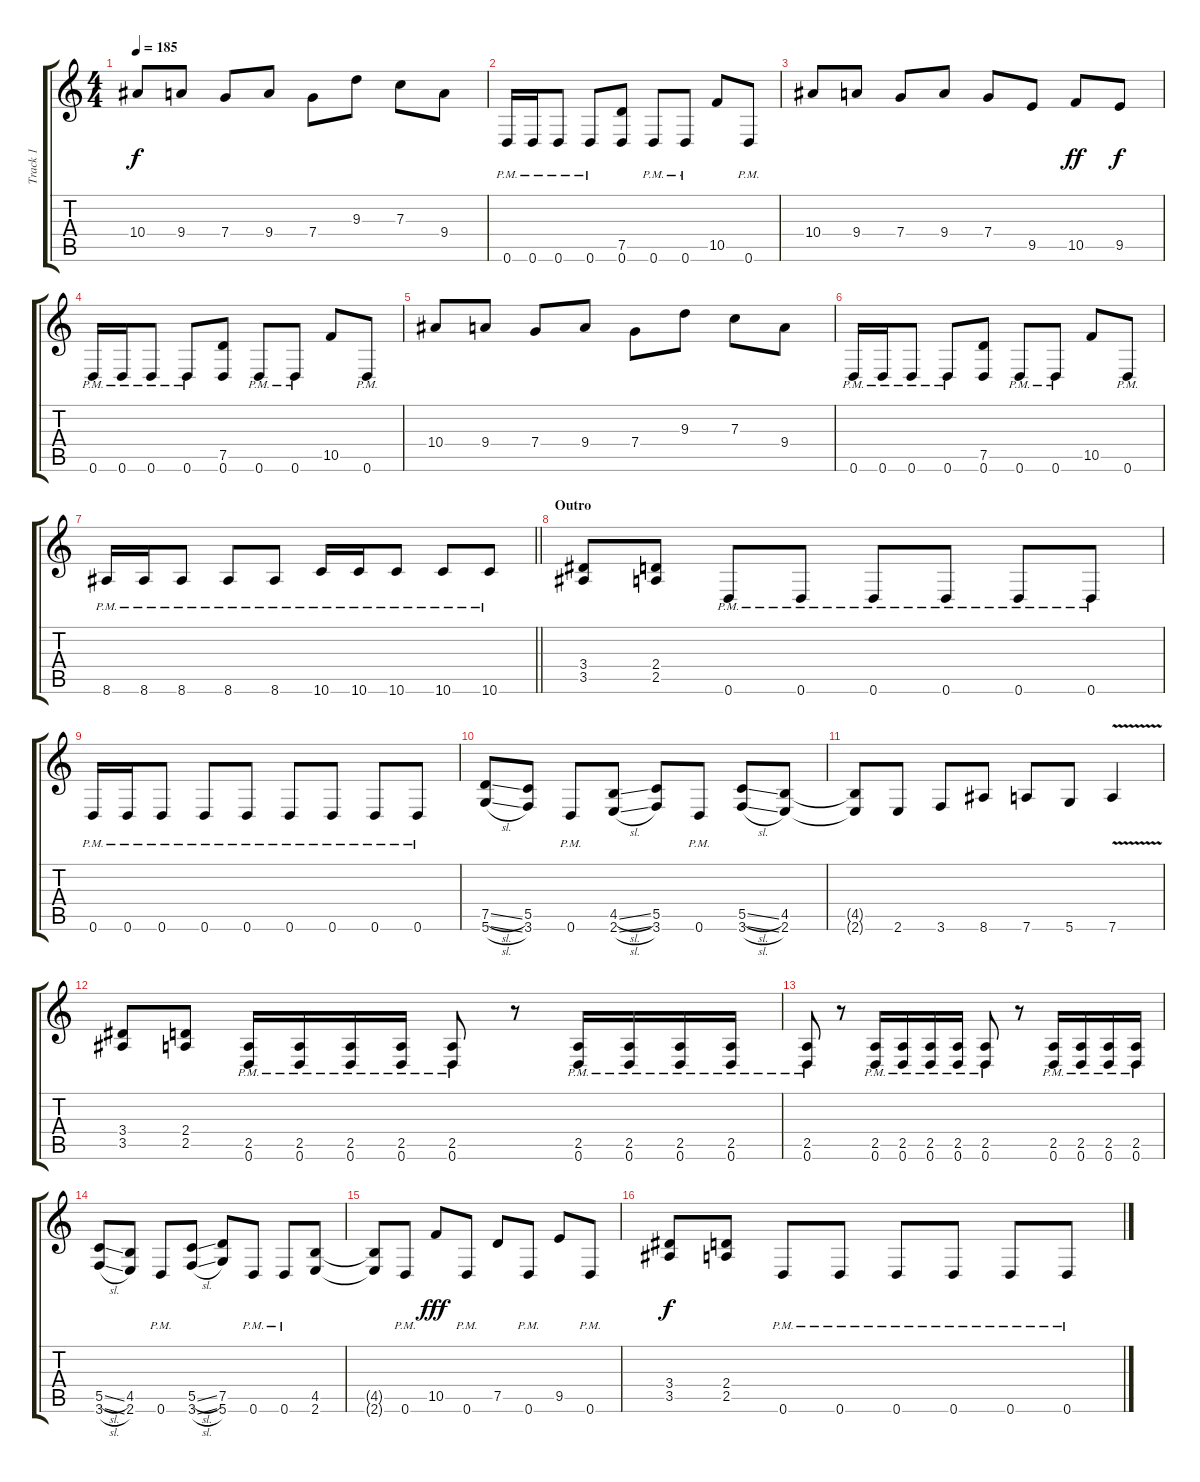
\track ("Track 1" "Track 1") {instrument distortionguitar}
\staff {score tabs}
\tuning (D4 A3 F3 C3 G2 D2) {hide}
\ts (4 4)
\tempo 185
\clef g2
\ks c
10.4.8{dy f} 9.4.8 7.4.8 9.4.8 7.4.8 9.3.8 7.3.8 9.4.8 |
0.6{pm}.16 0.6{pm}.16 0.6{pm}.8 0.6{pm}.8 (7.5 0.6).8 0.6{pm}.8 0.6{pm}.8 10.5.8 0.6{pm}.8 |
10.4.8 9.4.8 7.4.8 9.4.8 7.4.8 9.5.8 10.5.8{dy ff} 9.5.8{dy f} |
0.6{pm}.16 0.6{pm}.16 0.6{pm}.8 0.6{pm}.8 (7.5 0.6).8 0.6{pm}.8 0.6{pm}.8 10.5.8 0.6{pm}.8 |
10.4.8 9.4.8 7.4.8 9.4.8 7.4.8 9.3.8 7.3.8 9.4.8 |
0.6{pm}.16 0.6{pm}.16 0.6{pm}.8 0.6{pm}.8 (7.5 0.6).8 0.6{pm}.8 0.6{pm}.8 10.5.8 0.6{pm}.8 |
\barLineRight lightlight
8.6{pm}.16 8.6{pm}.16 8.6{pm}.8 8.6{pm}.8 8.6{pm}.8 10.6{pm}.16 10.6{pm}.16 10.6{pm}.8 10.6{pm}.8 10.6{pm}.8 |
\section ("" "Outro")
(3.4 3.5).8 (2.4 2.5).8 0.6{pm}.8 0.6{pm}.8 0.6{pm}.8 0.6{pm}.8 0.6{pm}.8 0.6{pm}.8 |
0.6{pm}.16 0.6{pm}.16 0.6{pm}.8 0.6{pm}.8 0.6{pm}.8 0.6{pm}.8 0.6{pm}.8 0.6{pm}.8 0.6{pm}.8 |
(7.5{sl} 5.6{sl}).8 (5.5 3.6).8 0.6{pm}.8 (4.5{sl} 2.6{sl}).8 (5.5 3.6).8 0.6{pm}.8 (5.5{sl} 3.6{sl}).8 (4.5 2.6).8 |
(4.5{t} 2.6{t}).8 2.6.8 3.6.8 8.6.8 7.6.8 5.6.8 7.6{v}.4 |
(3.4 3.5).8 (2.4 2.5).8 (2.5{pm} 0.6{pm}).16 (2.5{pm} 0.6{pm}).16 (2.5{pm} 0.6{pm}).16 (2.5{pm} 0.6{pm}).16 (2.5{pm} 0.6{pm}).8 r.8 (2.5{pm} 0.6{pm}).16 (2.5{pm} 0.6{pm}).16 (2.5{pm} 0.6{pm}).16 (2.5{pm} 0.6{pm}).16 |
(2.5{pm} 0.6{pm}).8 r.8 (2.5{pm} 0.6{pm}).16 (2.5{pm} 0.6{pm}).16 (2.5{pm} 0.6{pm}).16 (2.5{pm} 0.6{pm}).16 (2.5{pm} 0.6{pm}).8 r.8 (2.5{pm} 0.6{pm}).16 (2.5{pm} 0.6{pm}).16 (2.5{pm} 0.6{pm}).16 (2.5{pm} 0.6{pm}).16 |
(5.5{sl} 3.6{sl}).8 (4.5 2.6).8 0.6{pm}.8 (5.5{sl} 3.6{sl}).8 (7.5 5.6).8 0.6{pm}.8 0.6{pm}.8 (4.5 2.6).8 |
(4.5{t} 2.6{t}).8 0.6{pm}.8 10.5.8{dy fff} 0.6{pm}.8 7.5.8 0.6{pm}.8 9.5.8 0.6{pm}.8 |
(3.4 3.5).8{dy f} (2.4 2.5).8 0.6{pm}.8 0.6{pm}.8 0.6{pm}.8 0.6{pm}.8 0.6{pm}.8 0.6{pm}.8
